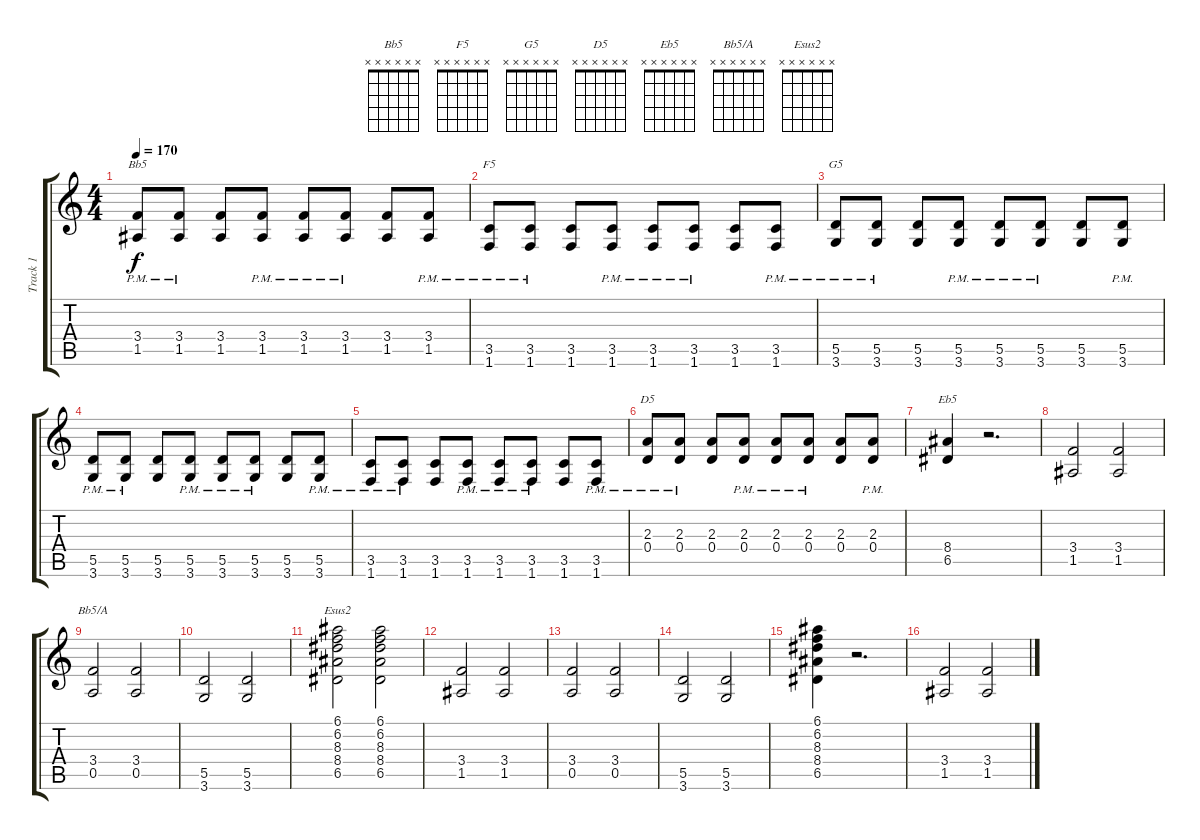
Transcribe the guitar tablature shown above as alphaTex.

\track ("Track 1" "Track 1") {instrument electricguitarclean}
\staff {score tabs}
\tuning (E4 B3 G3 D3 A2 E2) {hide}
\chord ("Bb5" x x x x x x)
\chord ("F5" x x x x x x)
\chord ("G5" x x x x x x)
\chord ("D5" x x x x x x)
\chord ("Eb5" x x x x x x)
\chord ("Bb5/A" x x x x x x)
\chord ("Esus2" x x x x x x)
\ts (4 4)
\tempo 170
\clef g2
\ks c
(3.4{pm} 1.5{pm}).8{ch "Bb5" dy f} (3.4{pm} 1.5{pm}).8 (3.4 1.5).8 (3.4{pm} 1.5{pm}).8 (3.4{pm} 1.5{pm}).8 (3.4{pm} 1.5{pm}).8 (3.4 1.5).8 (3.4{pm} 1.5{pm}).8 |
(3.5{pm} 1.6{pm}).8{ch "F5"} (3.5{pm} 1.6{pm}).8 (3.5 1.6).8 (3.5{pm} 1.6{pm}).8 (3.5{pm} 1.6{pm}).8 (3.5{pm} 1.6{pm}).8 (3.5 1.6).8 (3.5{pm} 1.6{pm}).8 |
(5.5{pm} 3.6{pm}).8{ch "G5"} (5.5{pm} 3.6{pm}).8 (5.5 3.6).8 (5.5{pm} 3.6{pm}).8 (5.5{pm} 3.6{pm}).8 (5.5{pm} 3.6{pm}).8 (5.5 3.6).8 (5.5{pm} 3.6{pm}).8 |
(5.5{pm} 3.6{pm}).8 (5.5{pm} 3.6{pm}).8 (5.5 3.6).8 (5.5{pm} 3.6{pm}).8 (5.5{pm} 3.6{pm}).8 (5.5{pm} 3.6{pm}).8 (5.5 3.6).8 (5.5{pm} 3.6{pm}).8 |
(3.5{pm} 1.6{pm}).8 (3.5{pm} 1.6{pm}).8 (3.5 1.6).8 (3.5{pm} 1.6{pm}).8 (3.5{pm} 1.6{pm}).8 (3.5{pm} 1.6{pm}).8 (3.5 1.6).8 (3.5{pm} 1.6{pm}).8 |
(2.3{pm} 0.4{pm}).8{ch "D5"} (2.3{pm} 0.4{pm}).8 (2.3 0.4).8 (2.3{pm} 0.4{pm}).8 (2.3{pm} 0.4{pm}).8 (2.3{pm} 0.4{pm}).8 (2.3 0.4).8 (2.3{pm} 0.4{pm}).8 |
(8.4 6.5).4{ch "Eb5"} r.2{d} |
(3.4 1.5).2 (3.4 1.5).2 |
(3.4 0.5).2{ch "Bb5/A"} (3.4 0.5).2 |
(5.5 3.6).2 (5.5 3.6).2 |
(6.1 6.2 8.3 8.4 6.5).2{ch "Esus2"} (6.1 6.2 8.3 8.4 6.5).2 |
(3.4 1.5).2 (3.4 1.5).2 |
(3.4 0.5).2 (3.4 0.5).2 |
(5.5 3.6).2 (5.5 3.6).2 |
(6.1 6.2 8.3 8.4 6.5).4 r.2{d} |
(3.4 1.5).2 (3.4 1.5).2
